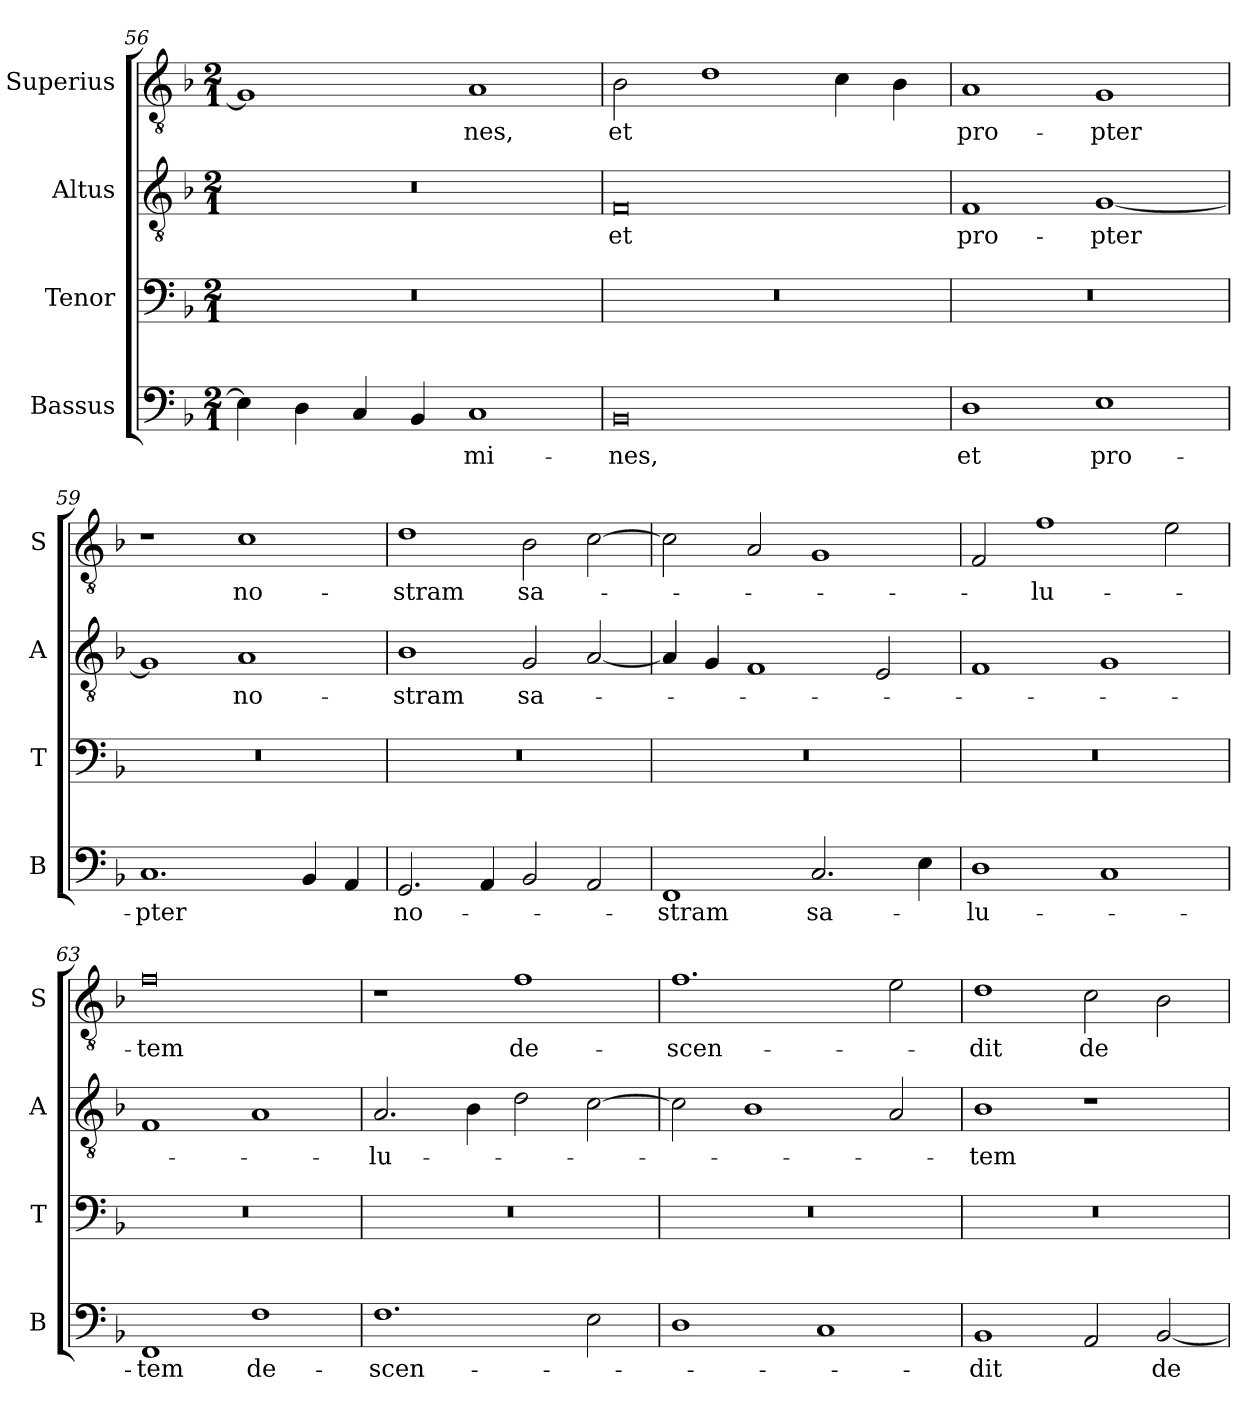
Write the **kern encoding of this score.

**kern	**text	**kern	**kern	**text	**kern	**text
*part4	*part4	*part3	*part2	*part2	*part1	*part1
*staff4	*staff4	*staff3	*staff2	*staff2	*staff1	*staff1
*I"Bassus	*	*I"Tenor	*I"Altus	*	*I"Superius	*
*I'B	*	*I'T	*I'A	*	*I'S	*
*clefF4	*	*clefF4	*clefGv2	*	*clefGv2	*
*k[b-]	*	*k[b-]	*k[b-]	*	*k[b-]	*
*M2/1	*	*M2/1	*M2/1	*	*M2/1	*
=56	=56	=56	=56	=56	=56	=56
4E-]	.	0r	0r	.	1G]	.
4D	.	.	.	.	.	.
4C	.	.	.	.	.	.
4BB-	.	.	.	.	.	.
!	!	!	!	!	!	!LO:LY:i
1C	-mi-	.	.	.	1A	-nes,
=57	=57	=57	=57	=57	=57	=57
0BB-	-nes,	0r	0F	et	2B-	et
.	.	.	.	.	1d	.
.	.	.	.	.	4c	.
.	.	.	.	.	4B-	.
=58	=58	=58	=58	=58	=58	=58
1D	et	0r	1F	pro-	1A	pro-
1E	pro-	.	[1G	-pter	1G	-pter
=59	=59	=59	=59	=59	=59	=59
1.C	-pter	0r	1G]	.	1r	.
.	.	.	1A	no-	1c	no-
4BB-	.	.	.	.	.	.
4AA	.	.	.	.	.	.
=60	=60	=60	=60	=60	=60	=60
2.GG	no-	0r	1B-	-stram	1d	-stram
4AA	.	.	.	.	.	.
2BB-	.	.	2G	sa-	2B-	sa-
2AA	.	.	[2A	.	[2c	.
=61	=61	=61	=61	=61	=61	=61
1FF	-stram	0r	4A]	.	2c]	.
.	.	.	4G	.	.	.
.	.	.	1F	.	2A	.
2.C	sa-	.	.	.	1G	.
.	.	.	2E	.	.	.
4E	.	.	.	.	.	.
=62	=62	=62	=62	=62	=62	=62
1D	-lu-	0r	1F	.	2F	.
.	.	.	.	.	1f	-lu-
1C	.	.	1G	.	.	.
.	.	.	.	.	2e	.
=63	=63	=63	=63	=63	=63	=63
1FF	-tem	0r	1F	.	0f	-tem
1F	de-	.	1A	.	.	.
=64	=64	=64	=64	=64	=64	=64
1.F	-scen-	0r	2.A	-lu-	1r	.
.	.	.	4B-	.	.	.
.	.	.	2d	.	1f	de-
2E	.	.	[2c	.	.	.
=65	=65	=65	=65	=65	=65	=65
1D	.	0r	2c]	.	1.f	-scen-
.	.	.	1B-	.	.	.
1C	.	.	.	.	.	.
.	.	.	2A	.	2e	.
=66	=66	=66	=66	=66	=66	=66
1BB-	-dit	0r	1B-	-tem	1d	-dit
!	!	!	!	!	!	!LO:LY:i
2AA	.	.	1r	.	2c	de
[2BB-	de	.	.	.	2B-	.
=	=	=	=	=	=	=
*-	*-	*-	*-	*-	*-	*-
